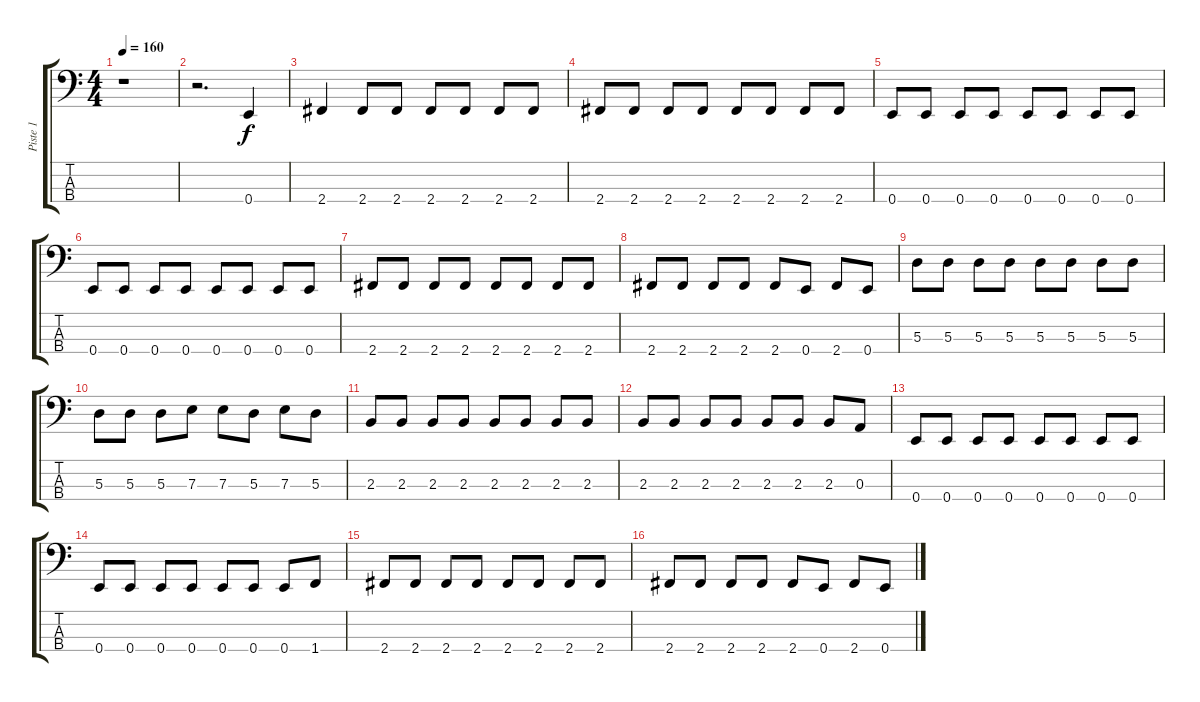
\track ("Piste 1" "Piste 1") {instrument acousticbass}
\staff {score tabs}
\tuning (G2 D2 A1 E1) {hide}
\ts (4 4)
\tempo 160
\clef f4
\ks c
r.1{dy f instrument acousticbass} |
r.2{d} 0.4.4 |
2.4.4 2.4.8 2.4.8 2.4.8 2.4.8 2.4.8 2.4.8 |
2.4.8 2.4.8 2.4.8 2.4.8 2.4.8 2.4.8 2.4.8 2.4.8 |
0.4.8 0.4.8 0.4.8 0.4.8 0.4.8 0.4.8 0.4.8 0.4.8 |
0.4.8 0.4.8 0.4.8 0.4.8 0.4.8 0.4.8 0.4.8 0.4.8 |
2.4.8 2.4.8 2.4.8 2.4.8 2.4.8 2.4.8 2.4.8 2.4.8 |
2.4.8 2.4.8 2.4.8 2.4.8 2.4.8 0.4.8 2.4.8 0.4.8 |
5.3.8 5.3.8 5.3.8 5.3.8 5.3.8 5.3.8 5.3.8 5.3.8 |
5.3.8 5.3.8 5.3.8 7.3.8 7.3.8 5.3.8 7.3.8 5.3.8 |
2.3.8 2.3.8 2.3.8 2.3.8 2.3.8 2.3.8 2.3.8 2.3.8 |
2.3.8 2.3.8 2.3.8 2.3.8 2.3.8 2.3.8 2.3.8 0.3.8 |
0.4.8 0.4.8 0.4.8 0.4.8 0.4.8 0.4.8 0.4.8 0.4.8 |
0.4.8 0.4.8 0.4.8 0.4.8 0.4.8 0.4.8 0.4.8 1.4.8 |
2.4.8 2.4.8 2.4.8 2.4.8 2.4.8 2.4.8 2.4.8 2.4.8 |
2.4.8 2.4.8 2.4.8 2.4.8 2.4.8 0.4.8 2.4.8 0.4.8
